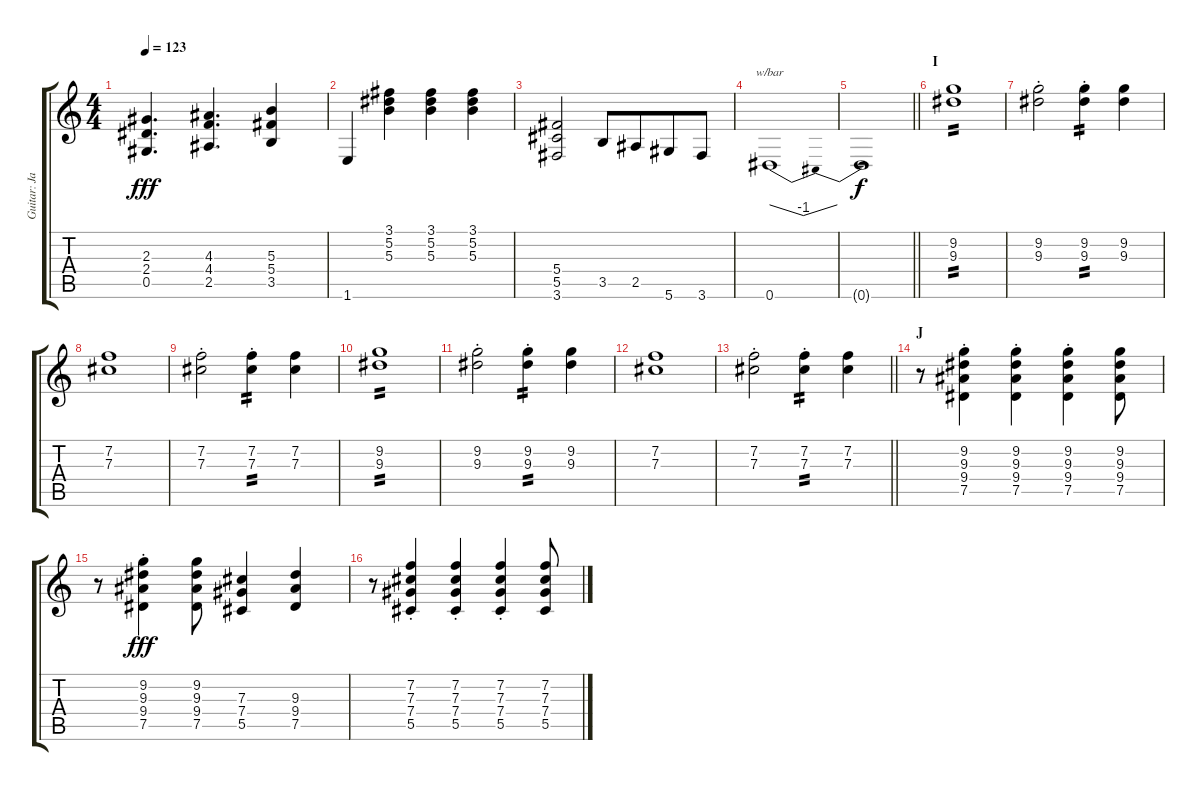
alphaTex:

\track ("Guitar: Jake" "Guitar: Ja") {instrument distortionguitar}
\staff {score tabs}
\tuning (Eb4 Bb3 Gb3 Db3 Ab2 Eb2) {hide}
\ts (4 4)
\tempo 123
\clef g2
\ks c
(2.3 2.4 0.5).4{d dy fff} (4.3 4.4 2.5).4{d} (5.3 5.4 3.5).4 |
1.6.4 (3.1 5.2 5.3).4 (3.1 5.2 5.3).4 (3.1 5.2 5.3).4 |
(5.4 5.5 3.6).2 3.5.8 2.5.8{beam merge} 5.6.8 3.6.8 |
0.6.1{tbe (dip default 0 0 30 -4 60 0)} |
\barLineRight lightlight
0.6{t}.1{dy f} |
\section ("" "I")
(9.2 9.3).1{tp 2} |
(9.2{st} 9.3{st}).2 (9.2{st} 9.3{st}).4{tp 2} (9.2 9.3).4 |
(7.2 7.3).1 |
(7.2{st} 7.3{st}).2 (7.2{st} 7.3{st}).4{tp 2} (7.2 7.3).4 |
(9.2 9.3).1{tp 2} |
(9.2{st} 9.3{st}).2 (9.2{st} 9.3{st}).4{tp 2} (9.2 9.3).4 |
(7.2 7.3).1 |
\barLineRight lightlight
(7.2{st} 7.3{st}).2 (7.2{st} 7.3{st}).4{tp 2} (7.2 7.3).4 |
\section ("" "J")
r.8 (9.2{st} 9.3{st} 9.4{st} 7.5{st}).4 (9.2{st} 9.3{st} 9.4{st} 7.5{st}).4 (9.2{st} 9.3{st} 9.4{st} 7.5{st}).4 (9.2 9.3 9.4 7.5).8 |
r.8 (9.2{st} 9.3{st} 9.4{st} 7.5{st}).4{dy fff} (9.2 9.3 9.4 7.5).8 (7.3 7.4 5.5).4 (9.3 9.4 7.5).4 |
r.8 (7.2{st} 7.3{st} 7.4{st} 5.5{st}).4 (7.2{st} 7.3{st} 7.4{st} 5.5{st}).4 (7.2{st} 7.3{st} 7.4{st} 5.5{st}).4 (7.2 7.3 7.4 5.5).8
